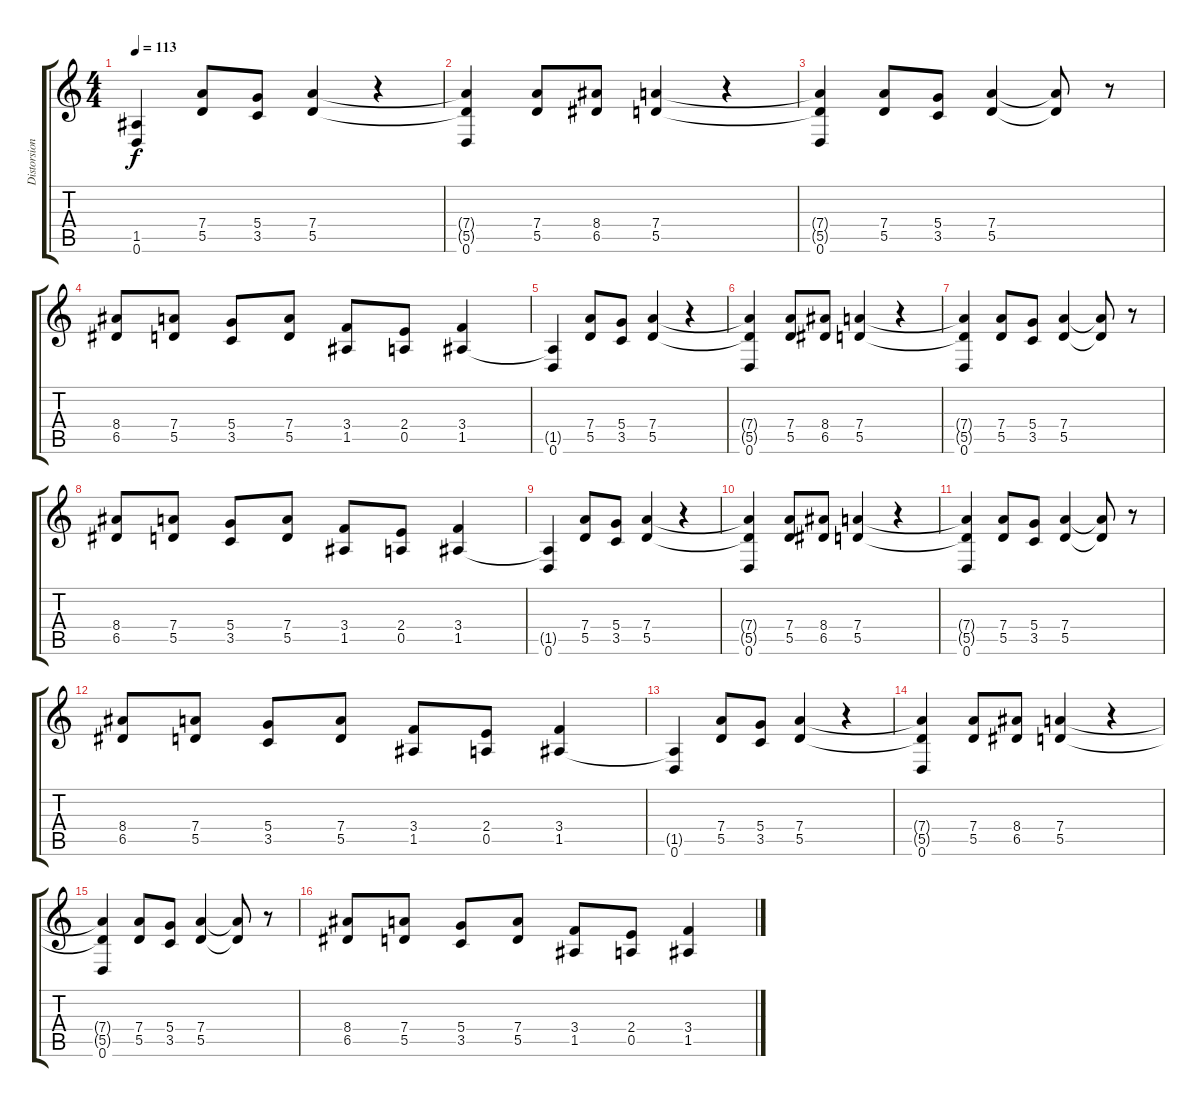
\track ("Distorsion Guitar" "Distorsion") {instrument overdrivenguitar}
\staff {score tabs}
\tuning (E4 B3 G3 D3 A2 D2) {hide}
\ts (4 4)
\tempo 113
\clef g2
\ks c
(1.5{t} 0.6).4{dy f} (7.4 5.5).8 (5.4 3.5).8 (7.4 5.5).4 r.4 |
(7.4{t} 5.5{t} 0.6).4 (7.4 5.5).8 (8.4 6.5).8 (7.4 5.5).4 r.4 |
(7.4{t} 5.5{t} 0.6).4 (7.4 5.5).8 (5.4 3.5).8 (7.4 5.5).4 (7.4{t} 5.5{t}).8 r.8 |
(8.4 6.5).8 (7.4 5.5).8 (5.4 3.5).8 (7.4 5.5).8 (3.4 1.5).8 (2.4 0.5).8 (3.4 1.5).4 |
(1.5{t} 0.6).4 (7.4 5.5).8 (5.4 3.5).8 (7.4 5.5).4 r.4 |
(7.4{t} 5.5{t} 0.6).4 (7.4 5.5).8 (8.4 6.5).8 (7.4 5.5).4 r.4 |
(7.4{t} 5.5{t} 0.6).4 (7.4 5.5).8 (5.4 3.5).8 (7.4 5.5).4 (7.4{t} 5.5{t}).8 r.8 |
(8.4 6.5).8 (7.4 5.5).8 (5.4 3.5).8 (7.4 5.5).8 (3.4 1.5).8 (2.4 0.5).8 (3.4 1.5).4 |
(1.5{t} 0.6).4 (7.4 5.5).8 (5.4 3.5).8 (7.4 5.5).4 r.4 |
(7.4{t} 5.5{t} 0.6).4 (7.4 5.5).8 (8.4 6.5).8 (7.4 5.5).4 r.4 |
(7.4{t} 5.5{t} 0.6).4 (7.4 5.5).8 (5.4 3.5).8 (7.4 5.5).4 (7.4{t} 5.5{t}).8 r.8 |
(8.4 6.5).8 (7.4 5.5).8 (5.4 3.5).8 (7.4 5.5).8 (3.4 1.5).8 (2.4 0.5).8 (3.4 1.5).4 |
(1.5{t} 0.6).4 (7.4 5.5).8 (5.4 3.5).8 (7.4 5.5).4 r.4 |
(7.4{t} 5.5{t} 0.6).4 (7.4 5.5).8 (8.4 6.5).8 (7.4 5.5).4 r.4 |
(7.4{t} 5.5{t} 0.6).4 (7.4 5.5).8 (5.4 3.5).8 (7.4 5.5).4 (7.4{t} 5.5{t}).8 r.8 |
(8.4 6.5).8 (7.4 5.5).8 (5.4 3.5).8 (7.4 5.5).8 (3.4 1.5).8 (2.4 0.5).8 (3.4 1.5).4
